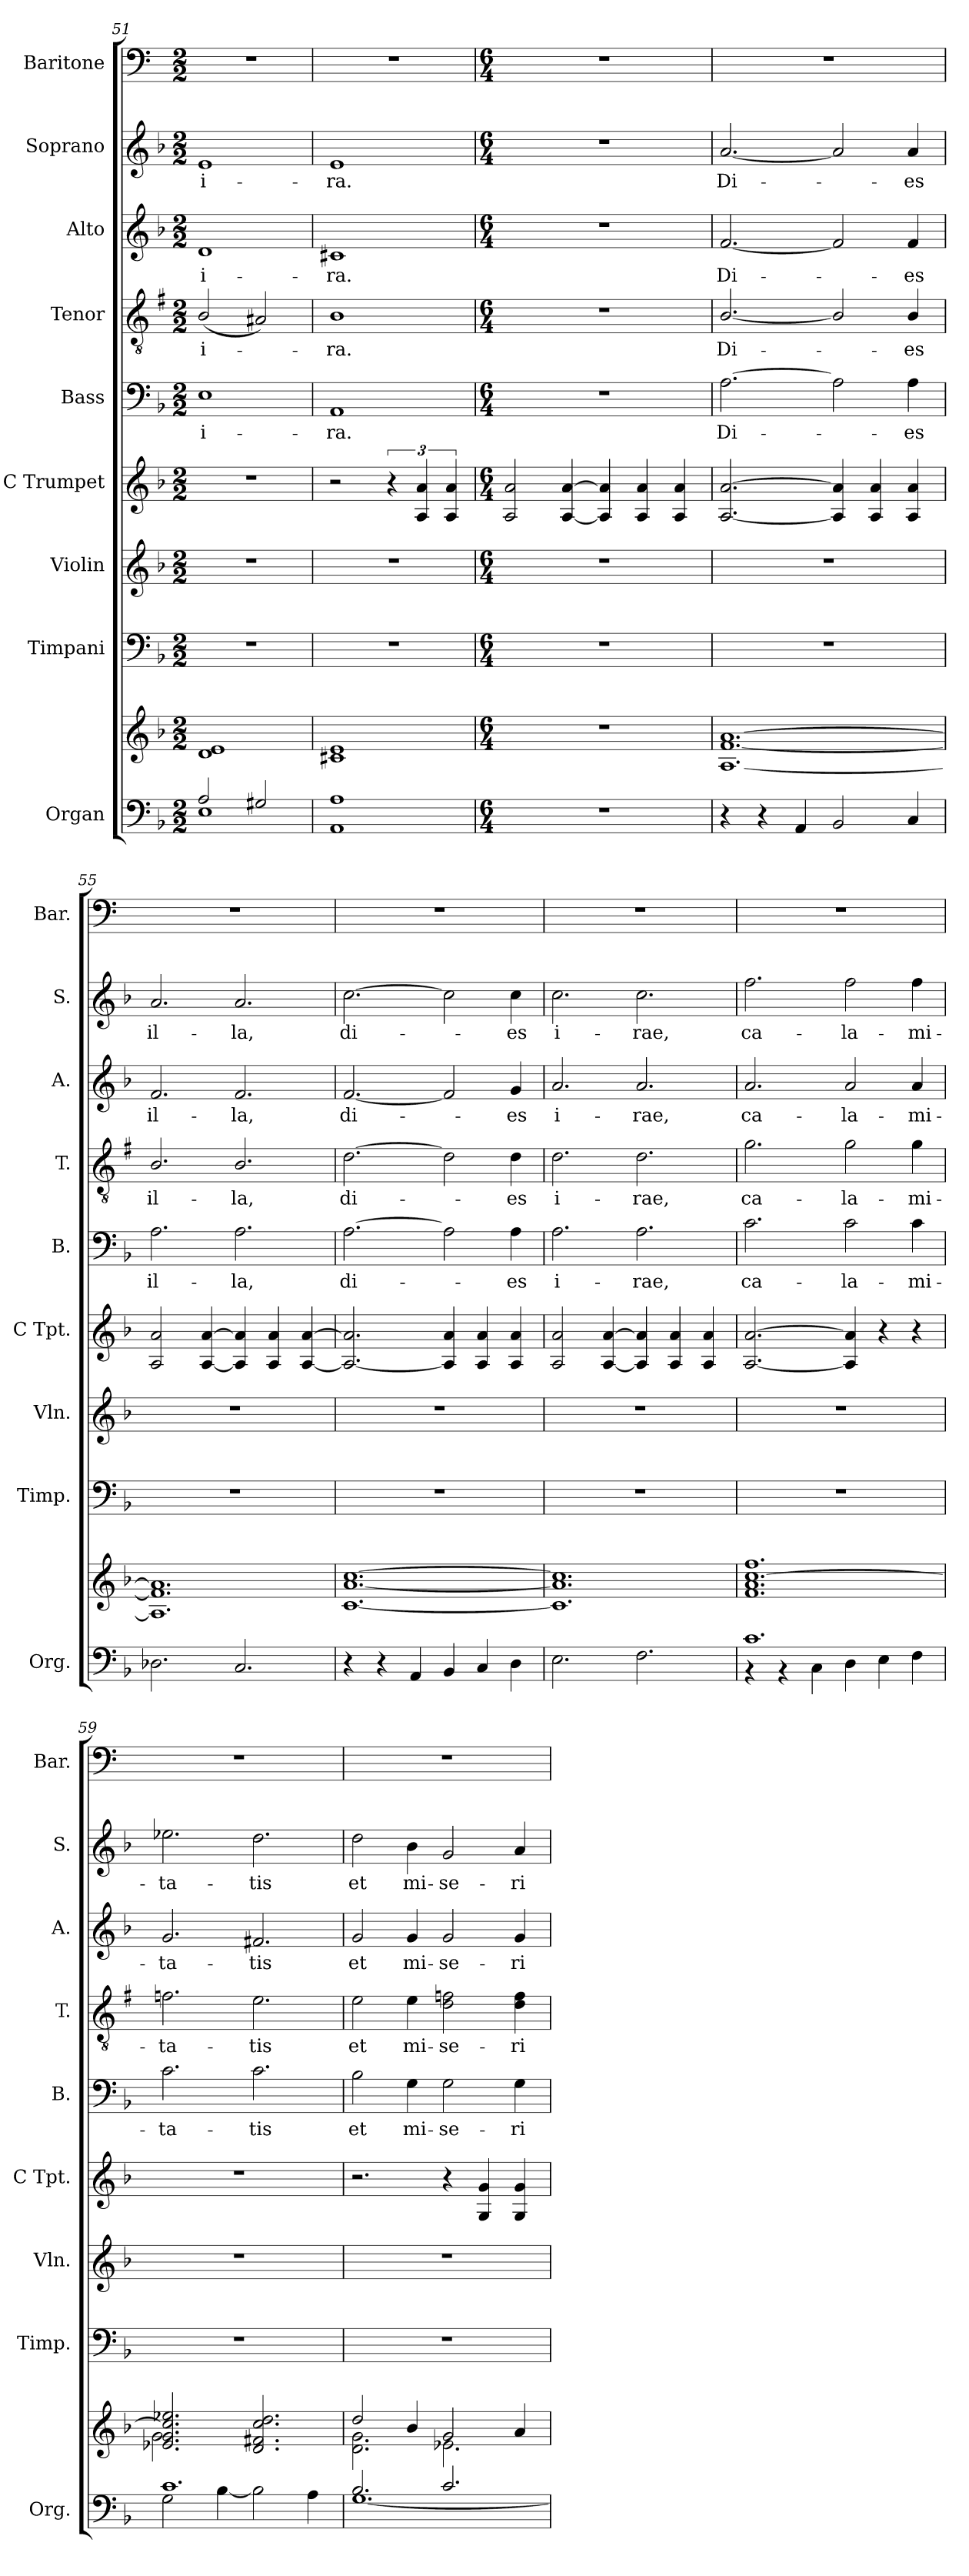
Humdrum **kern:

**kern	**kern	**kern	**kern	**kern	**kern	**text	**kern	**text	**kern	**text	**kern	**text	**kern
*part9	*part9	*part8	*part7	*part6	*part5	*part5	*part4	*part4	*part3	*part3	*part2	*part2	*part1
*staff10	*staff9	*staff8	*staff7	*staff6	*staff5	*staff5	*staff4	*staff4	*staff3	*staff3	*staff2	*staff2	*staff1
*I"Organ	*	*I"Timpani	*I"Violin	*I"C Trumpet	*I"Bass	*	*I"Tenor	*	*I"Alto	*	*I"Soprano	*	*I"Baritone
*I'Org.	*	*I'Timp.	*I'Vln.	*I'C Tpt.	*I'B.	*	*I'T.	*	*I'A.	*	*I'S.	*	*I'Bar.
*clefF4	*clefG2	*clefF4	*clefG2	*clefG2	*clefF4	*	*clefGv2	*	*clefG2	*	*clefG2	*	*clefF4
*	*	*	*	*	*	*	*ITrd1c2	*	*	*	*	*	*ITrd4c7
*k[b-]	*k[b-]	*k[b-]	*k[b-]	*k[b-]	*k[b-]	*	*k[b-]	*	*k[b-]	*	*k[b-]	*	*k[b-]
*F:	*F:	*F:	*F:	*F:	*F:	*	*F:	*	*F:	*	*F:	*	*F:
*M2/2	*M2/2	*M2/2	*M2/2	*M2/2	*M2/2	*	*M2/2	*	*M2/2	*	*M2/2	*	*M2/2
=51	=51	=51	=51	=51	=51	=51	=51	=51	=51	=51	=51	=51	=51
*^	*	*	*	*	*	*	*	*	*	*	*	*	*
!	!	!	!	!	!	!	!LO:LY:b:color=#7F7F7F	!	!LO:LY:b:color=#0000FF	!	!LO:LY:b:color=#108001	!	!LO:LY:b:color=#FC0107	!
2A/	1E	1d 1e	1r	1r	1r	1Ei	i-	(<2Aj/	-i-	1dZ	i-	1eV	i-	1r
2G#X/	.	.	.	.	.	.	.	2G#Xj/)	.	.	.	.	.	.
*v	*v	*	*	*	*	*	*	*	*	*	*	*	*	*
!!LO:PB:g=z
=52	=52	=52	=52	=52	=52	=52	=52	=52	=52	=52	=52	=52	=52
!	!	!	!	!	!	!LO:LY:b:color=#7F7F7F	!	!LO:LY:b:color=#0000FF	!	!LO:LY:b:color=#108001	!	!LO:LY:b:color=#FC0107	!
1AA 1A	1c#X 1e	1r	1r	2r	1AAi	-ra.	1Aj	-ra.	1c#XZ	-ra.	1eV	-ra.	1r
.	.	.	.	6r	.	.	.	.	.	.	.	.	.
.	.	.	.	6A/ 6a/	.	.	.	.	.	.	.	.	.
.	.	.	.	6A/ 6a/	.	.	.	.	.	.	.	.	.
=53	=53	=53	=53	=53	=53	=53	=53	=53	=53	=53	=53	=53	=53
*M6/4	*M6/4	*M6/4	*M6/4	*M6/4	*M6/4	*	*M6/4	*	*M6/4	*	*M6/4	*	*M6/4
*	*	*	*	*	*	*	*	*	*	*	*	*	*MM216
1.r	1.r	1.r	1.r	2A/ 2a/	1.r	.	1.r	.	1.r	.	1.r	.	1.r
.	.	.	.	[4A/ [4a/	.	.	.	.	.	.	.	.	.
.	.	.	.	4A/] 4a/]	.	.	.	.	.	.	.	.	.
.	.	.	.	4A/ 4a/	.	.	.	.	.	.	.	.	.
.	.	.	.	4A/ 4a/	.	.	.	.	.	.	.	.	.
=54	=54	=54	=54	=54	=54	=54	=54	=54	=54	=54	=54	=54	=54
!	!	!	!	!	!	!LO:LY:b:color=#7F7F7F	!	!LO:LY:b:color=#0000FF	!	!LO:LY:b:color=#108001	!	!LO:LY:b:color=#FC0107	!
4r	[1.A [1.f [1.a	1.r	1.r	[2.A/ [2.a/	[2.Ai\	Di-	[2.Aj/	Di-	[2.fZ/	Di-	[2.aV/	Di-	1.r
4r	.	.	.	.	.	.	.	.	.	.	.	.	.
4AA/	.	.	.	.	.	.	.	.	.	.	.	.	.
2BB-/	.	.	.	4A/] 4a/]	2Ai\]	.	2Aj/]	.	2fZ/]	.	2aV/]	.	.
.	.	.	.	4A/ 4a/	.	.	.	.	.	.	.	.	.
!	!	!	!	!	!	!LO:LY:b:color=#7F7F7F	!	!LO:LY:b:color=#0000FF	!	!LO:LY:b:color=#108001	!	!LO:LY:b:color=#FC0107	!
4C/	.	.	.	4A/ 4a/	4Ai\	-es	4Aj/	-es	4fZ/	-es	4aV/	-es	.
=55	=55	=55	=55	=55	=55	=55	=55	=55	=55	=55	=55	=55	=55
!	!	!	!	!	!	!LO:LY:b:color=#7F7F7F	!	!LO:LY:b:color=#0000FF	!	!LO:LY:b:color=#108001	!	!LO:LY:b:color=#FC0107	!
2.D-X\	1.A] 1.f] 1.a]	1.r	1.r	2A/ 2a/	2.Ai\	il-	2.Aj/	il-	2.fZ/	il-	2.aV/	il-	1.r
.	.	.	.	[4A/ [4a/	.	.	.	.	.	.	.	.	.
!	!	!	!	!	!	!LO:LY:b:color=#7F7F7F	!	!LO:LY:b:color=#0000FF	!	!LO:LY:b:color=#108001	!	!LO:LY:b:color=#FC0107	!
2.C/	.	.	.	4A/] 4a/]	2.Ai\	-la,	2.Aj/	-la,	2.fZ/	-la,	2.aV/	-la,	.
.	.	.	.	4A/ 4a/	.	.	.	.	.	.	.	.	.
.	.	.	.	[4A/ [4a/	.	.	.	.	.	.	.	.	.
=56	=56	=56	=56	=56	=56	=56	=56	=56	=56	=56	=56	=56	=56
!	!	!	!	!	!	!LO:LY:b:color=#7F7F7F	!	!LO:LY:b:color=#0000FF	!	!LO:LY:b:color=#108001	!	!LO:LY:b:color=#FC0107	!
4r	[1.c [1.a [1.cc	1.r	1.r	2.A/_ 2.a/]	[2.Ai\	di-	[2.cj\	di-	[2.fZ/	di-	[2.ccV\	di-	1.r
4r	.	.	.	.	.	.	.	.	.	.	.	.	.
4AA/	.	.	.	.	.	.	.	.	.	.	.	.	.
4BB-/	.	.	.	4A/] 4a/	2Ai\]	.	2cj\]	.	2fZ/]	.	2ccV\]	.	.
4C/	.	.	.	4A/ 4a/	.	.	.	.	.	.	.	.	.
!	!	!	!	!	!	!LO:LY:b:color=#7F7F7F	!	!LO:LY:b:color=#0000FF	!	!LO:LY:b:color=#108001	!	!LO:LY:b:color=#FC0107	!
4D\	.	.	.	4A/ 4a/	4Ai\	-es	4cj\	-es	4gZ/	-es	4ccV\	es	.
!!LO:PB:g=z
=57	=57	=57	=57	=57	=57	=57	=57	=57	=57	=57	=57	=57	=57
!	!	!	!	!	!	!LO:LY:b:color=#7F7F7F	!	!LO:LY:b:color=#0000FF	!	!LO:LY:b:color=#108001	!	!LO:LY:b:color=#FC0107	!
2.E\	1.c] 1.a] 1.cc]	1.r	1.r	2A/ 2a/	2.Ai\	i-	2.cj\	i-	2.aZ/	i-	2.ccV\	i-	1.r
.	.	.	.	[4A/ [4a/	.	.	.	.	.	.	.	.	.
!	!	!	!	!	!	!LO:LY:b:color=#7F7F7F	!	!LO:LY:b:color=#0000FF	!	!LO:LY:b:color=#108001	!	!LO:LY:b:color=#FC0107	!
2.F\	.	.	.	4A/] 4a/]	2.Ai\	-rae,	2.cj\	-rae,	2.aZ/	-rae,	2.ccV\	-rae,	.
.	.	.	.	4A/ 4a/	.	.	.	.	.	.	.	.	.
.	.	.	.	4A/ 4a/	.	.	.	.	.	.	.	.	.
=58	=58	=58	=58	=58	=58	=58	=58	=58	=58	=58	=58	=58	=58
*^	*	*	*	*	*	*	*	*	*	*	*	*	*
!	!	!	!	!	!	!	!LO:LY:b:color=#7F7F7F	!	!LO:LY:b:color=#0000FF	!	!LO:LY:b:color=#108001	!	!LO:LY:b:color=#FC0107	!
1.c	4r	1.f 1.a [1.cc 1.ff	1.r	1.r	[2.A/ [2.a/	2.ci\	ca-	2.fj\	ca-	2.aZ/	ca-	2.ffV\	ca-	1.r
.	4r	.	.	.	.	.	.	.	.	.	.	.	.	.
.	4C\	.	.	.	.	.	.	.	.	.	.	.	.	.
!	!	!	!	!	!	!	!LO:LY:b:color=#7F7F7F	!	!LO:LY:b:color=#0000FF	!	!LO:LY:b:color=#108001	!	!LO:LY:b:color=#FC0107	!
.	4D\	.	.	.	4A/] 4a/]	2ci\	-la-	2fj\	-la-	2aZ/	-la-	2ffV\	-la-	.
.	4E\	.	.	.	4r	.	.	.	.	.	.	.	.	.
!	!	!	!	!	!	!	!LO:LY:b:color=#7F7F7F	!	!LO:LY:b:color=#0000FF	!	!LO:LY:b:color=#108001	!	!LO:LY:b:color=#FC0107	!
.	4F\	.	.	.	4r	4ci\	-mi-	4fj\	-mi-	4aZ/	-mi-	4ffV\	-mi-	.
=59	=59	=59	=59	=59	=59	=59	=59	=59	=59	=59	=59	=59	=59	=59
*	*	*^	*	*	*	*	*	*	*	*	*	*	*	*
!	!	!	!	!	!	!	!	!LO:LY:b:color=#7F7F7F	!	!LO:LY:b:color=#0000FF	!	!LO:LY:b:color=#108001	!	!LO:LY:b:color=#FC0107	!
1.c	2G\	2.e-X/ 2.g/ 2.cc/] 2.ee-X/	2.g\	1.r	1.r	1.r	2.ci\	-ta-	2.e-Xj\	-ta-	2.gZ/	-ta-	2.ee-XV\	-ta-	1.r
.	[4B-\	.	.	.	.	.	.	.	.	.	.	.	.	.	.
!	!	!	!	!	!	!	!	!LO:LY:b:color=#7F7F7F	!	!LO:LY:b:color=#0000FF	!	!LO:LY:b:color=#108001	!	!LO:LY:b:color=#FC0107	!
.	2B-\]	2.d/ 2.f#X/ 2.cc/ 2.dd/	2.ryy	.	.	.	2.ci\	-tis	2.dj\	-tis	2.f#XZ/	-tis	2.ddV\	-tis	.
.	4A\	.	.	.	.	.	.	.	.	.	.	.	.	.	.
=60	=60	=60	=60	=60	=60	=60	=60	=60	=60	=60	=60	=60	=60	=60	=60
!	!	!	!	!	!	!	!	!LO:LY:b:color=#7F7F7F	!	!LO:LY:b:color=#0000FF	!	!LO:LY:b:color=#108001	!	!LO:LY:b:color=#FC0107	!
2.B-/	[1.G	2dd/	2.d\ 2.g\	1.r	1.r	2.r	2B-i\	et	2dj\	et	2gZ/	et	2ddV\	et	1.r
!	!	!	!	!	!	!	!	!LO:LY:b:color=#7F7F7F	!	!LO:LY:b:color=#0000FF	!	!LO:LY:b:color=#108001	!	!LO:LY:b:color=#FC0107	!
.	.	4b-/	.	.	.	.	4Gi\	mi-	4dj\	mi-	4gZ/	mi-	4b-V\	mi-	.
!	!	!	!	!	!	!	!	!LO:LY:b:color=#7F7F7F	!	!LO:LY:b:color=#0000FF	!	!LO:LY:b:color=#108001	!	!LO:LY:b:color=#FC0107	!
2.c/	.	2g/	2.e-X\	.	.	4r	2Gi\	-se-	2cj\ 2e-Xj\	-se-	2gZ/	-se-	2gV/	-se-	.
.	.	.	.	.	.	4G/ 4g/	.	.	.	.	.	.	.	.	.
!	!	!	!	!	!	!	!	!LO:LY:b:color=#7F7F7F	!	!LO:LY:b:color=#0000FF	!	!LO:LY:b:color=#108001	!	!LO:LY:b:color=#FC0107	!
.	.	4a/	.	.	.	4G/ 4g/	4Gi\	-ri-	4cj\ 4e-j\	-ri-	4gZ/	-ri-	4aV/	-ri-	.
*v	*v	*	*	*	*	*	*	*	*	*	*	*	*	*	*
*	*v	*v	*	*	*	*	*	*	*	*	*	*	*	*
=	=	=	=	=	=	=	=	=	=	=	=	=	=
*-	*-	*-	*-	*-	*-	*-	*-	*-	*-	*-	*-	*-	*-
